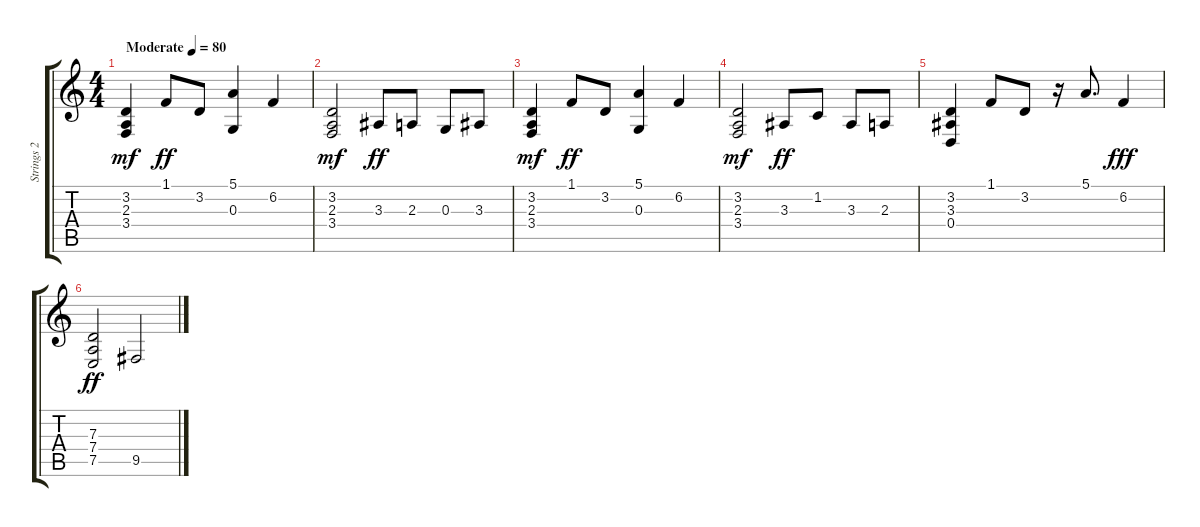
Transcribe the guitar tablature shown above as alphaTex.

\track ("Strings 2" "Strings 2") {instrument stringensemble1}
\staff {score tabs}
\tuning (E4 B3 G3 D3 A2 E2) {hide}
\ts (4 4)
\tempo (80 "Moderate")
\clef g2
\ks c
(3.2 2.3 3.4).4{dy mf instrument stringensemble1} 1.1.8{dy ff volume 6} 3.2.8{volume 6} (5.1 0.3).4{volume 7} 6.2.4{volume 7} |
(3.2 2.3 3.4).2{dy mf volume 7} 3.3.8{dy ff volume 9} 2.3.8{volume 8} 0.3.8{volume 8} 3.3.8{volume 7} |
(3.2 2.3 3.4).4{dy mf volume 6} 1.1.8{dy ff volume 6} 3.2.8{volume 6} (5.1 0.3).4{volume 7} 6.2.4{volume 7} |
(3.2 2.3 3.4).2{dy mf volume 7} 3.3.8{dy ff volume 9} 1.2.8{volume 8} 3.3.8{volume 8} 2.3.8{volume 7} |
(3.2 3.3 0.4).4{volume 6} 1.1.8{volume 9} 3.2.8{volume 9} r.16 5.1.8{d volume 9} 6.2.4{dy fff volume 8} |
(7.3 7.4 7.5).2{dy ff volume 8} 9.5.2{volume 10}
